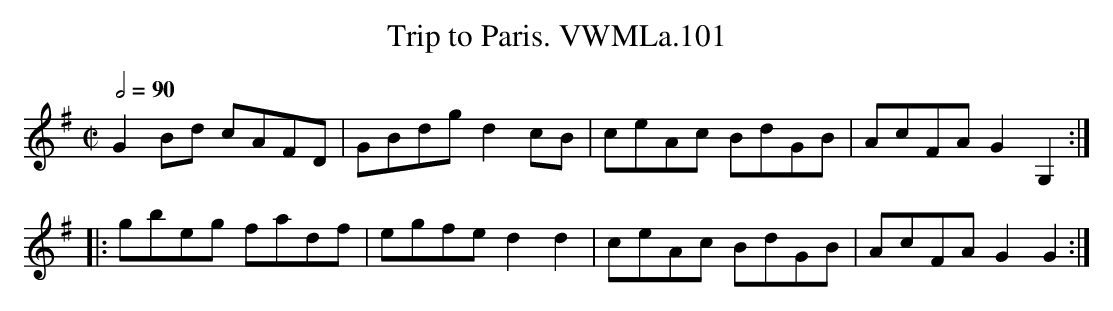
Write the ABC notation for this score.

X:1
T:Trip to Paris. VWMLa.101
M:C|
L:1/8
Q:1/2=90
K:G
G2Bd cAFD|GBdg d2cB|ceAc BdGB|AcFA G2G,2:|
|:gbeg fadf|egfe d2d2|ceAc BdGB|AcFA G2G2:|
